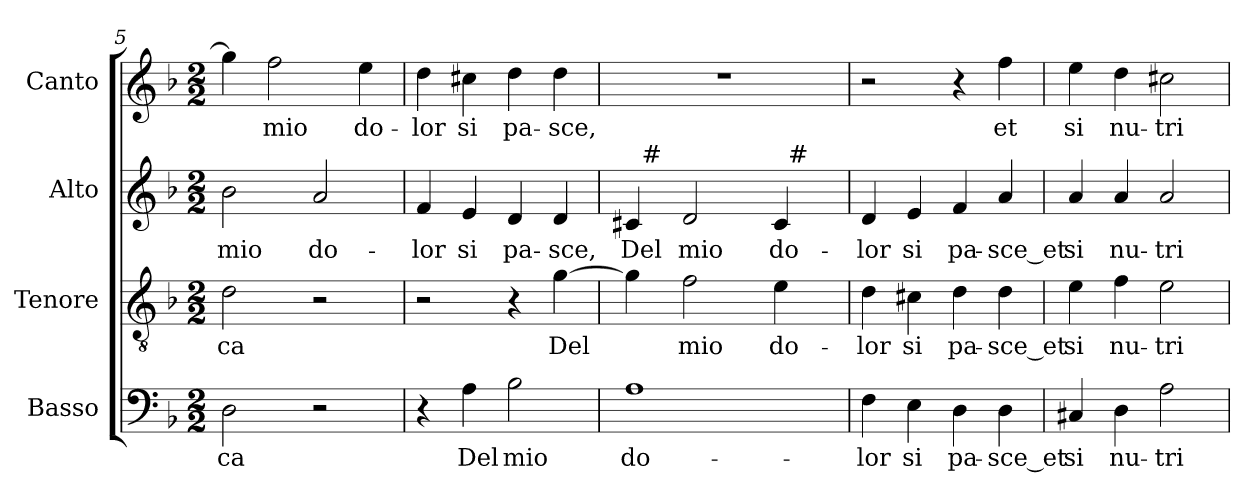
**kern	**text	**kern	**text	**kern	**text	**kern	**text
*part4	*part4	*part3	*part3	*part2	*part2	*part1	*part1
*staff4	*staff4	*staff3	*staff3	*staff2	*staff2	*staff1	*staff1
*I"Basso	*	*I"Tenore	*	*I"Alto	*	*I"Canto	*
*I'B	*	*I'T	*	*	*	*	*
*clefF4	*	*clefGv2	*	*clefG2	*	*clefG2	*
*	*	*ITrd7c12	*	*	*	*	*
*k[b-]	*	*k[b-]	*	*k[b-]	*	*k[b-]	*
*F:	*	*F:	*	*F:	*	*F:	*
*M2/2	*	*M2/2	*	*M2/2	*	*M2/2	*
=5	=5	=5	=5	=5	=5	=5	=5
!	!LO:LY:b:color=#000000	!	!	!	!	!	!
!	!	!	!LO:LY:b:color=#000000	!	!	!	!
!	!	!	!	!	!LO:LY:b:color=#000000	!	!
2Di\	-ca	2Di\	-ca	2b-i\	mio	4ggi\]	.
!	!	!	!	!	!	!	!LO:LY:b:color=#000000
.	.	.	.	.	.	2ffi\	mio
!	!	!	!	!	!LO:LY:b:color=#000000	!	!
2r	.	2r	.	2ai/	do-	.	.
!	!	!	!	!	!	!	!LO:LY:b:color=#000000
.	.	.	.	.	.	4eei\	do-
!!LO:LB:g=z
=6	=6	=6	=6	=6	=6	=6	=6
!	!	!	!	!	!LO:LY:b:color=#000000	!	!
!	!	!	!	!	!	!	!LO:LY:b:color=#000000
4r	.	2r	.	4fi/	-lor	4ddi\	-lor
!	!LO:LY:b:color=#000000	!	!	!	!	!	!
!	!	!	!	!	!LO:LY:b:color=#000000	!	!
!	!	!	!	!	!	!	!LO:LY:b:color=#000000
4Ai\	Del	.	.	4ei/	si	4cc#Xi\	si
!	!LO:LY:b:color=#000000	!	!	!	!	!	!
!	!	!	!	!	!LO:LY:b:color=#000000	!	!
!	!	!	!	!	!	!	!LO:LY:b:color=#000000
2B-i\	mio	4r	.	4di/	pa-	4ddi\	pa-
!	!	!	!LO:LY:b:color=#000000	!	!	!	!
!	!	!	!	!	!LO:LY:b:color=#000000	!	!
!	!	!	!	!	!	!	!LO:LY:b:color=#000000
.	.	[>4Gi\	Del	4di/	-sce,	4ddi\	-sce,
=7	=7	=7	=7	=7	=7	=7	=7
!	!LO:LY:b:color=#000000	!	!	!	!	!	!
!	!	!	!	!	!LO:LY:b:color=#000000	!	!
*	*	*	*	*^	*	*	*
1Ai	do-	4Gi\]	.	4c#i/	32ryy	Del	1r	.
.	.	.	.	.	256ryy	.	.	.
!	!	!	!	!	!LO:TX:a:t=#	!	!	!
.	.	.	.	.	2ryy	.	.	.
!	!	!	!LO:LY:b:color=#000000	!	!	!	!	!
!	!	!	!	!	!	!LO:LY:b:color=#000000	!	!
.	.	2Fi\	mio	2di/	.	mio	.	.
.	.	.	.	.	4ryy	.	.	.
!	!	!	!LO:LY:b:color=#000000	!	!	!	!	!
!	!	!	!	!	!	!LO:LY:b:color=#000000	!	!
.	.	4Ei\	do-	4c#i/	.	do-	.	.
!	!	!	!	!	!LO:TX:a:t=#	!	!	!
.	.	.	.	.	8ryy	.	.	.
.	.	.	.	.	16ryy	.	.	.
.	.	.	.	.	64..ryy	.	.	.
*	*	*	*	*v	*v	*	*	*
=8	=8	=8	=8	=8	=8	=8	=8
*	*	*	*	*^	*	*	*
!	!LO:LY:b:color=#000000	!	!	!	!	!	!	!
*	*	*	*	*v	*v	*	*	*
*	*	*	*	*^	*	*	*
!	!	!	!LO:LY:b:color=#000000	!	!	!	!	!
*	*	*	*	*v	*v	*	*	*
*	*	*	*	*^	*	*	*
!	!	!	!	!	!	!LO:LY:b:color=#000000	!	!
*	*	*	*	*v	*v	*	*	*
4Fi\	-lor	4Di\	-lor	4di/	-lor	2r	.
!	!LO:LY:b:color=#000000	!	!	!	!	!	!
!	!	!	!LO:LY:b:color=#000000	!	!	!	!
!	!	!	!	!	!LO:LY:b:color=#000000	!	!
4Ei\	si	4C#Xi\	si	4ei/	si	.	.
!	!LO:LY:b:color=#000000	!	!	!	!	!	!
!	!	!	!LO:LY:b:color=#000000	!	!	!	!
!	!	!	!	!	!LO:LY:b:color=#000000	!	!
4Di\	pa-	4Di\	pa-	4fi/	pa-	4r	.
!	!LO:LY:b:color=#000000	!	!	!	!	!	!
!	!	!	!LO:LY:b:color=#000000	!	!	!	!
!	!	!	!	!	!LO:LY:b:color=#000000	!	!
!	!	!	!	!	!	!	!LO:LY:b:color=#000000
4Di\	-sce_et	4Di\	-sce_et	4ai/	-sce_et	4ffi\	et
=9	=9	=9	=9	=9	=9	=9	=9
!	!LO:LY:b:color=#000000	!	!	!	!	!	!
!	!	!	!LO:LY:b:color=#000000	!	!	!	!
!	!	!	!	!	!LO:LY:b:color=#000000	!	!
!	!	!	!	!	!	!	!LO:LY:b:color=#000000
4C#Xi/	si	4Ei\	si	4ai/	si	4eei\	si
!	!LO:LY:b:color=#000000	!	!	!	!	!	!
!	!	!	!LO:LY:b:color=#000000	!	!	!	!
!	!	!	!	!	!LO:LY:b:color=#000000	!	!
!	!	!	!	!	!	!	!LO:LY:b:color=#000000
4Di\	nu-	4Fi\	nu-	4ai/	nu-	4ddi\	nu-
!	!LO:LY:b:color=#000000	!	!	!	!	!	!
!	!	!	!LO:LY:b:color=#000000	!	!	!	!
!	!	!	!	!	!LO:LY:b:color=#000000	!	!
!	!	!	!	!	!	!	!LO:LY:b:color=#000000
2Ai\	-tri-	2Ei\	-tri-	2ai/	-tri-	2cc#Xi\	-tri-
=	=	=	=	=	=	=	=
*-	*-	*-	*-	*-	*-	*-	*-
